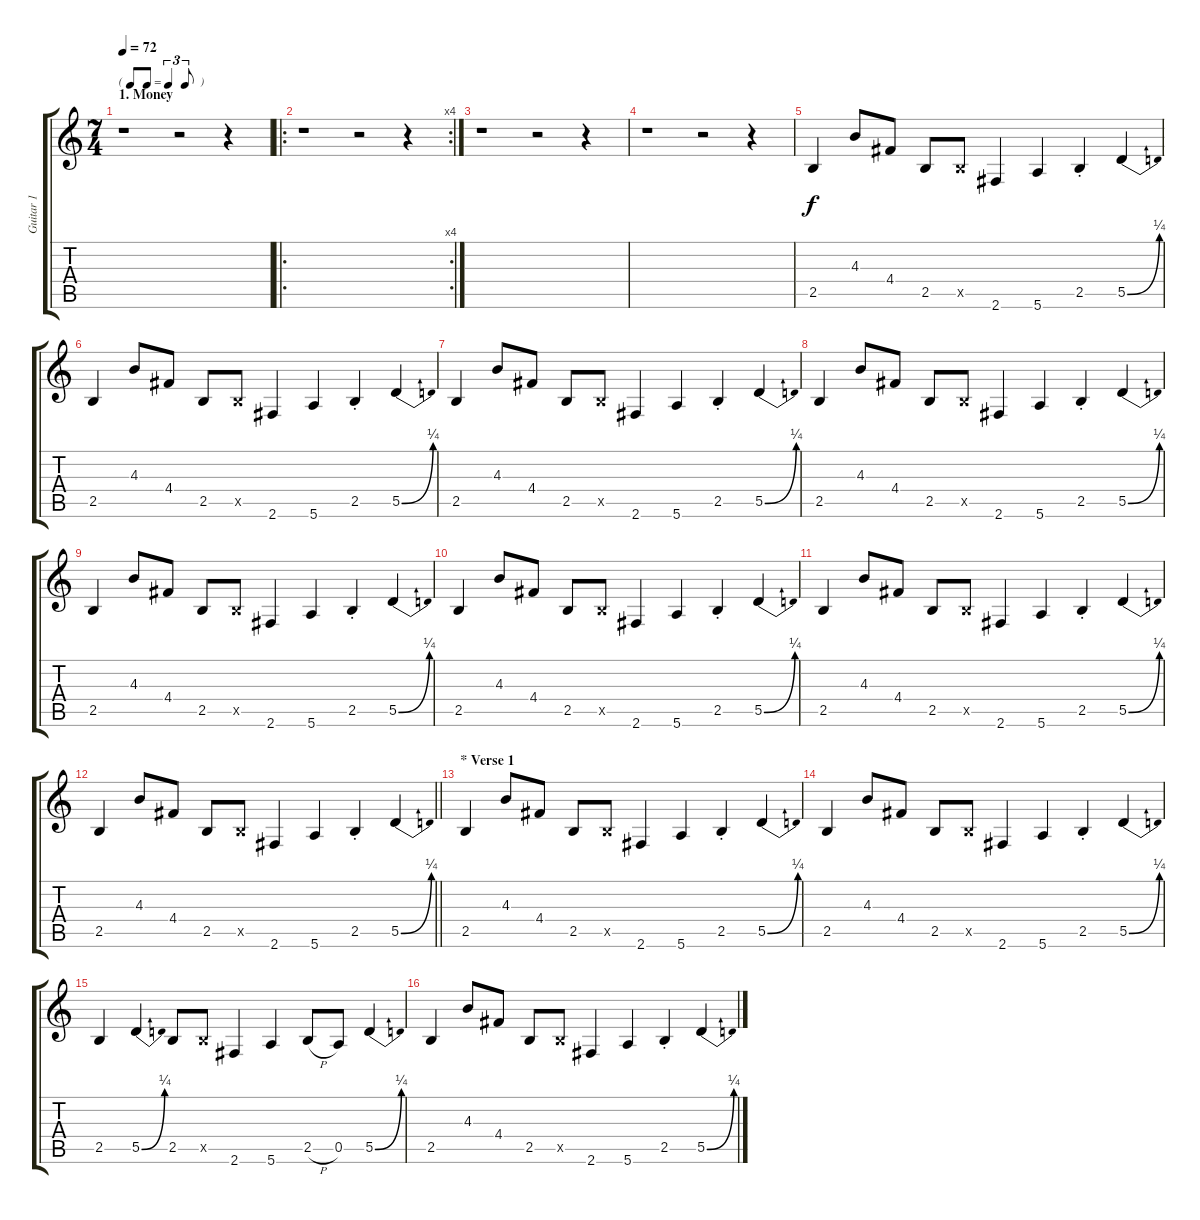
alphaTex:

\track ("Guitar 1" "Guitar 1") {mute instrument electricguitarclean}
\staff {score tabs}
\tuning (E4 B3 G3 D3 A2 E2) {hide}
\ts (7 4)
\tf triplet8th
\section ("" "1. Money")
\tempo 72
\tempo 120
\tempo 72
\clef g2
\ks c
r.1{dy f instrument electricguitarclean} r.2 r.4 |
\ro
\rc 4
r.1 r.2 r.4 |
r.1 r.2 r.4 |
r.1 r.2 r.4 |
2.5.4{volume 12 instrument electricguitarclean} 4.3.8 4.4.8 2.5.8 2.5{x}.8 2.6.4 5.6.4 2.5{st}.4 5.5{be (bend 0 0 60 1)}.4 |
2.5.4 4.3.8 4.4.8 2.5.8 2.5{x}.8 2.6.4 5.6.4 2.5{st}.4 5.5{be (bend 0 0 60 1)}.4 |
2.5.4 4.3.8 4.4.8 2.5.8 2.5{x}.8 2.6.4 5.6.4 2.5{st}.4 5.5{be (bend 0 0 60 1)}.4 |
2.5.4 4.3.8 4.4.8 2.5.8 2.5{x}.8 2.6.4 5.6.4 2.5{st}.4 5.5{be (bend 0 0 60 1)}.4 |
2.5.4 4.3.8 4.4.8 2.5.8 2.5{x}.8 2.6.4 5.6.4 2.5{st}.4 5.5{be (bend 0 0 60 1)}.4 |
2.5.4 4.3.8 4.4.8 2.5.8 2.5{x}.8 2.6.4 5.6.4 2.5{st}.4 5.5{be (bend 0 0 60 1)}.4 |
2.5.4 4.3.8 4.4.8 2.5.8 2.5{x}.8 2.6.4 5.6.4 2.5{st}.4 5.5{be (bend 0 0 60 1)}.4 |
\barLineRight lightlight
2.5.4 4.3.8 4.4.8 2.5.8 2.5{x}.8 2.6.4 5.6.4 2.5{st}.4 5.5{be (bend 0 0 60 1)}.4 |
\section ("" "* Verse 1")
2.5.4 4.3.8 4.4.8 2.5.8 2.5{x}.8 2.6.4 5.6.4 2.5{st}.4 5.5{be (bend 0 0 60 1)}.4 |
2.5.4 4.3.8 4.4.8 2.5.8 2.5{x}.8 2.6.4 5.6.4 2.5{st}.4 5.5{be (bend 0 0 60 1)}.4 |
2.5.4 5.5{be (bend 0 0 60 1)}.4 2.5.8 2.5{x}.8 2.6.4 5.6.4 2.5{h}.8 0.5.8 5.5{be (bend 0 0 60 1)}.4 |
2.5.4 4.3.8 4.4.8 2.5.8 2.5{x}.8 2.6.4 5.6.4 2.5{st}.4 5.5{be (bend 0 0 60 1)}.4
